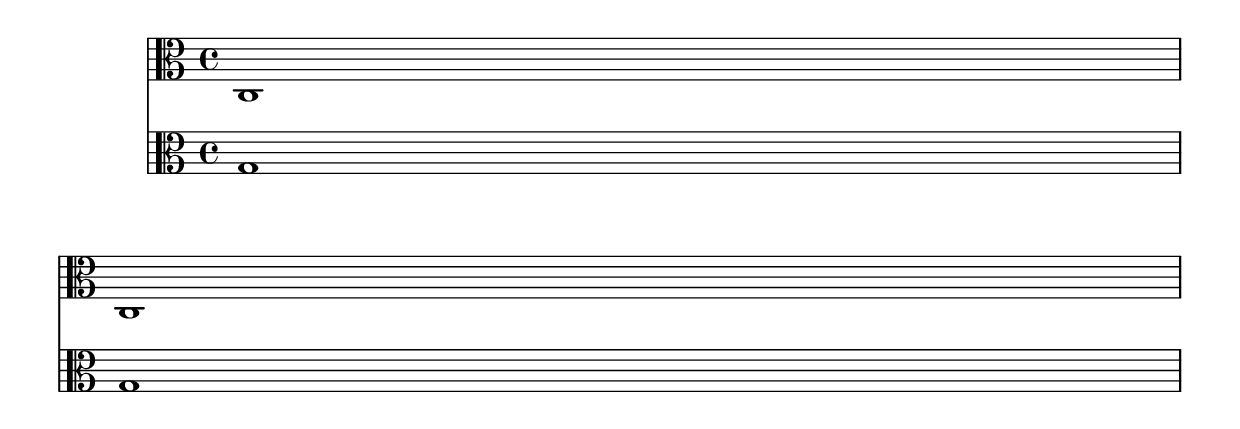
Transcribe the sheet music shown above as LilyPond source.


\header { texidoc = "vertical extents may be overriden by
VerticalExtent, VerticalExtent, VerticalExtent. These are
normal property values, and are written itno the grob when the
associated context finishes, so using it in \property works.

 " }
\version "1.3.146"

\score {
  \notes  <
    \context Staff = upper {
      \property Staff.VerticalExtent = #'(-15.0 . 0.0)
      \clef alto
      c1 \break c1 
    }
    \context Staff = lower {
      \property Staff.VerticalExtent = #'(-0.0 . 15.0)
      \clef alto
      g1 \break g1 
    }
  >
  \paper{
    interscoreline = 13.0\mm
    interscorelinefill = 0
    \translator{\ScoreContext \remove "Bar_number_engraver"}
    \translator{\StaffContext MinimumVerticalExtent = #'(-2.0 . 2.0)}
  }
}
